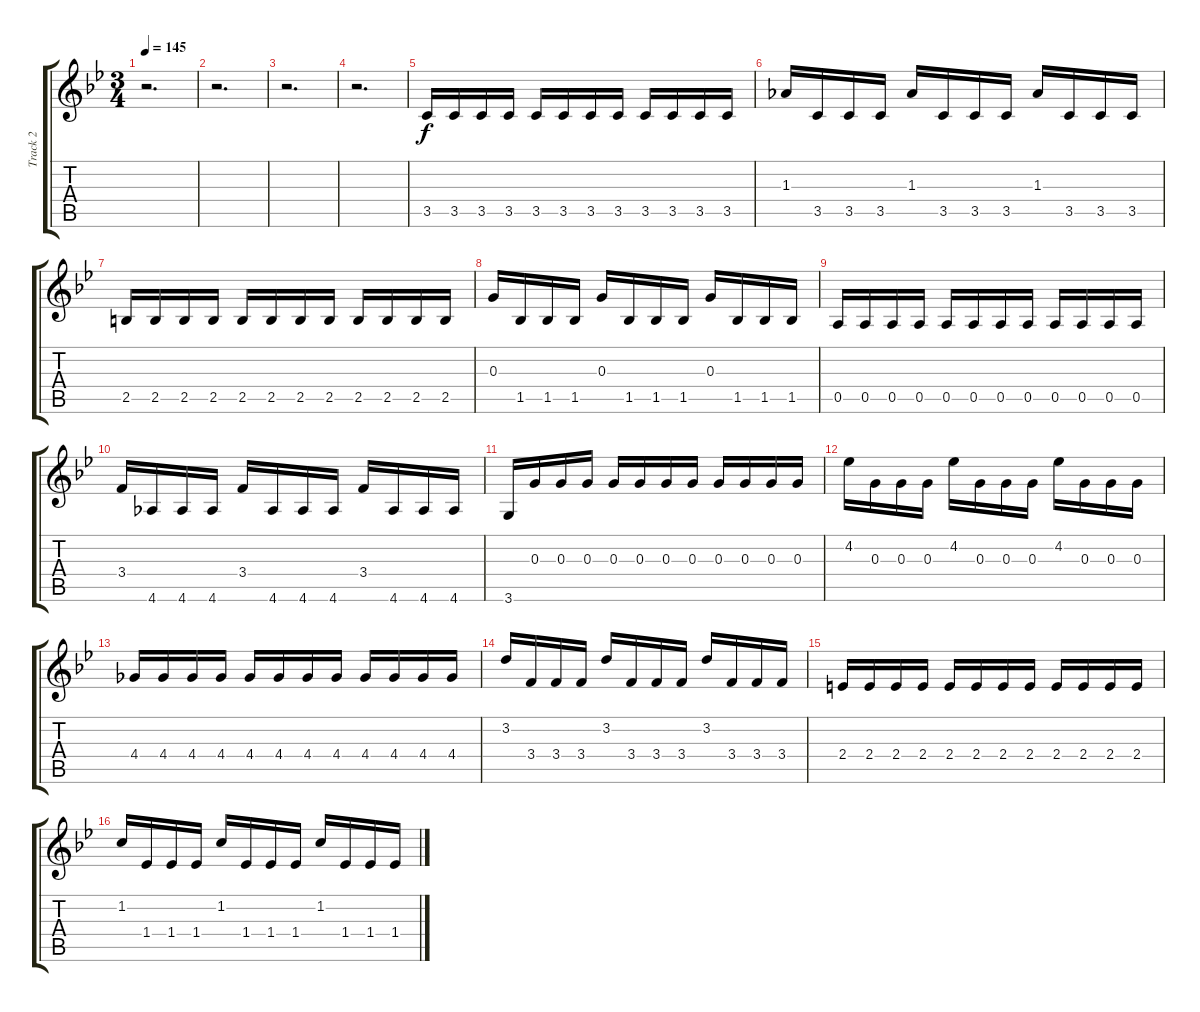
\track ("Track 2" "Track 2") {instrument distortionguitar}
\staff {score tabs}
\tuning (E4 B3 G3 D3 A2 E2) {hide}
\ts (3 4)
\tempo 145
\clef g2
\ks bb
r.2{d dy f} |
r.2{d} |
r.2{d} |
r.2{d} |
3.5.16 3.5.16 3.5.16 3.5.16 3.5.16 3.5.16 3.5.16 3.5.16 3.5.16 3.5.16 3.5.16 3.5.16 |
1.3.16 3.5.16 3.5.16 3.5.16 1.3.16 3.5.16 3.5.16 3.5.16 1.3.16 3.5.16 3.5.16 3.5.16 |
2.5.16 2.5.16 2.5.16 2.5.16 2.5.16 2.5.16 2.5.16 2.5.16 2.5.16 2.5.16 2.5.16 2.5.16 |
0.3.16 1.5.16 1.5.16 1.5.16 0.3.16 1.5.16 1.5.16 1.5.16 0.3.16 1.5.16 1.5.16 1.5.16 |
0.5.16 0.5.16 0.5.16 0.5.16 0.5.16 0.5.16 0.5.16 0.5.16 0.5.16 0.5.16 0.5.16 0.5.16 |
3.4.16 4.6.16 4.6.16 4.6.16 3.4.16 4.6.16 4.6.16 4.6.16 3.4.16 4.6.16 4.6.16 4.6.16 |
3.6.16 0.3.16 0.3.16 0.3.16 0.3.16 0.3.16 0.3.16 0.3.16 0.3.16 0.3.16 0.3.16 0.3.16 |
4.2.16 0.3.16 0.3.16 0.3.16 4.2.16 0.3.16 0.3.16 0.3.16 4.2.16 0.3.16 0.3.16 0.3.16 |
4.4.16 4.4.16 4.4.16 4.4.16 4.4.16 4.4.16 4.4.16 4.4.16 4.4.16 4.4.16 4.4.16 4.4.16 |
3.2.16 3.4.16 3.4.16 3.4.16 3.2.16 3.4.16 3.4.16 3.4.16 3.2.16 3.4.16 3.4.16 3.4.16 |
2.4.16 2.4.16 2.4.16 2.4.16 2.4.16 2.4.16 2.4.16 2.4.16 2.4.16 2.4.16 2.4.16 2.4.16 |
1.2.16 1.4.16 1.4.16 1.4.16 1.2.16 1.4.16 1.4.16 1.4.16 1.2.16 1.4.16 1.4.16 1.4.16
